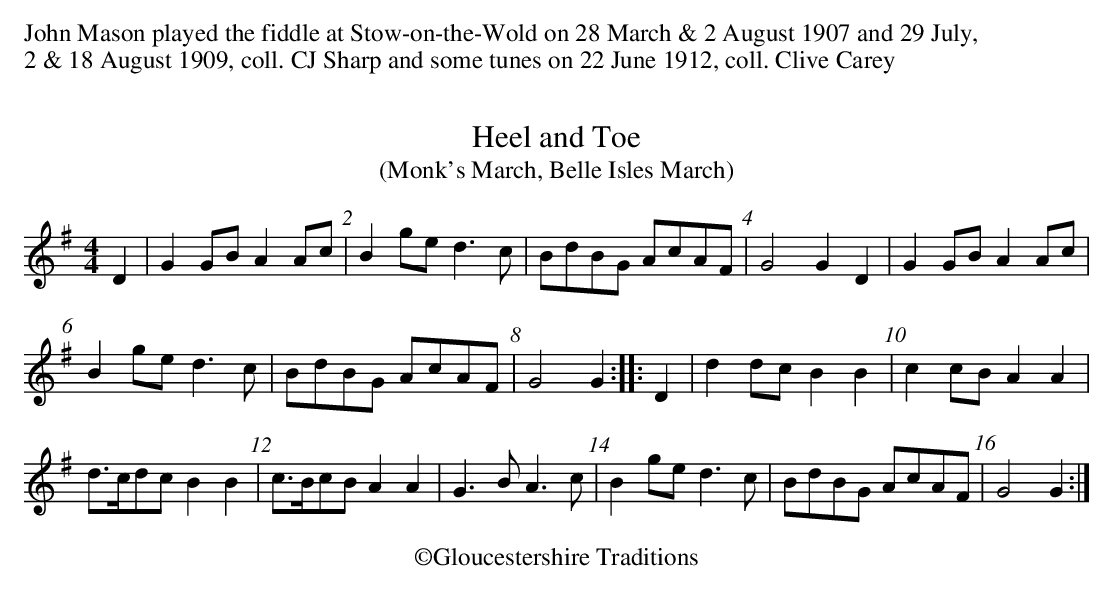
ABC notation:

X:1
T:Heel and Toe
T:(Monk's March, Belle Isles March)
M:4/4
L:1/8
K:G
D2 | G2 GB A2 Ac | B2 ge d3 c | BdBG AcAF | G4 G2 D2 | G2 GB A2 Ac |
B2 ge d3 c | BdBG AcAF | G4 G2 :: D2 | d2 dc B2 B2 | c2 cB A2 A2 |
d>cdc B2 B2 | c>BcB A2 A2 | G3 B A3 c | B2 ge d3 c | BdBG AcAF | G4 G2 :|
